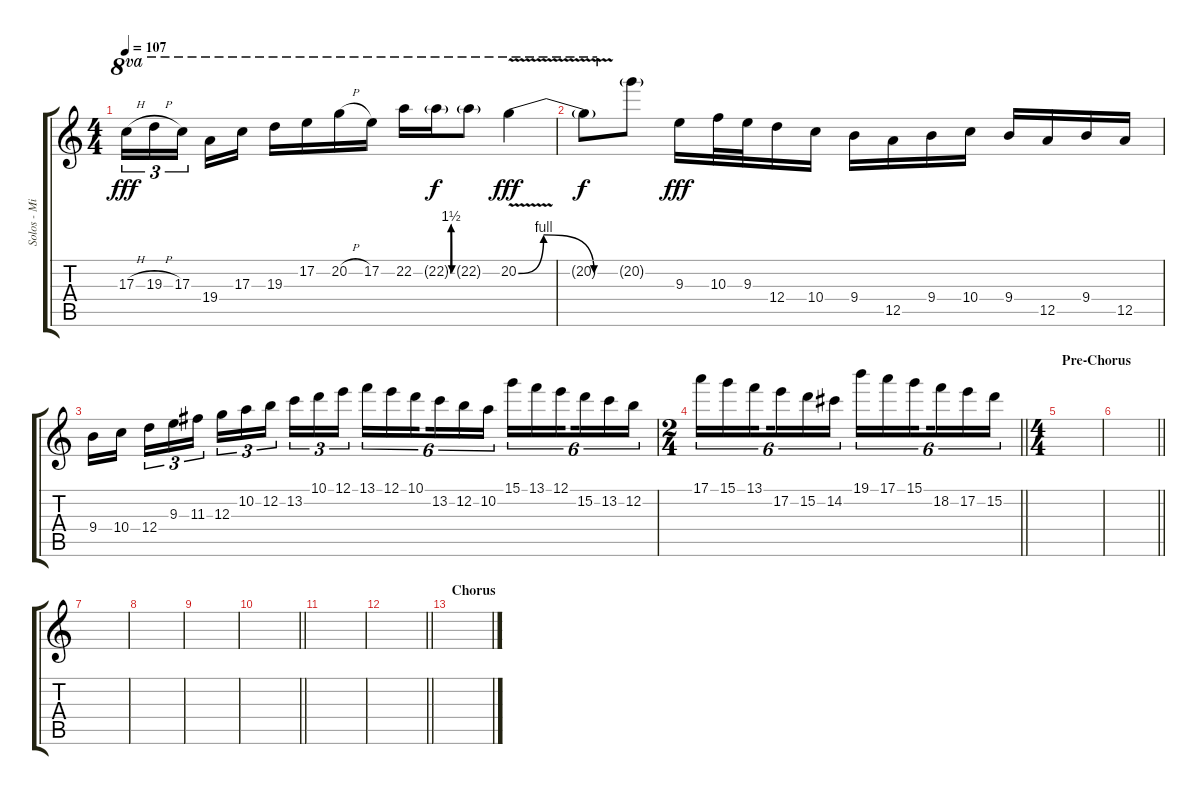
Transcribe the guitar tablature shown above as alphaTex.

\track ("Solos - Mike Wead" "Solos - Mi") {instrument distortionguitar}
\staff {score tabs}
\tuning (E4 B3 G3 D3 A2 E2) {hide}
\ts (4 4)
\tempo 107
\clef g2
\ks c
17.3{h}.16{tu (3 2) ot 8va dy fff} 19.3{h}.16{tu (3 2) ot 8va} 17.3.16{tu (3 2) ot 8va beam splitsecondary} 19.4.16{ot 8va} 17.3.16{ot 8va} 19.3.16{ot 8va} 17.2.16{ot 8va} 20.2{h}.16{ot 8va} 17.2.16{ot 8va} 22.2.16{ot 8va} 22.2{be (custom 0 0 15 6 45 0 60 0) g}.16{ot 8va dy f} 22.2{g}.8{ot 8va} 20.2{be (custom 0 0 15 4 45 0 60 0) v}.4{ot 8va dy fff} |
20.2{t}.8{ot 8va dy f} 20.2{g}.8 9.3.16{dy fff} 10.3.32 9.3.32 12.4.16 10.4.16 9.4.16 12.5.16 9.4.16 10.4.16 9.4.16 12.5.16 9.4.16 12.5.16 |
9.4.16 10.4.16{beam splitsecondary} 12.4.16{tu (3 2)} 9.3.16{tu (3 2)} 11.3.16{tu (3 2)} 12.3.16{tu (3 2)} 10.2.16{tu (3 2)} 12.2.16{tu (3 2) beam splitsecondary} 13.2.16{tu (3 2)} 10.1.16{tu (3 2)} 12.1.16{tu (3 2)} 13.1.16{tu (6 4)} 12.1.16{tu (6 4)} 10.1.16{tu (6 4) beam splitsecondary} 13.2.16{tu (6 4)} 12.2.16{tu (6 4)} 10.2.16{tu (6 4)} 15.1.16{tu (6 4)} 13.1.16{tu (6 4)} 12.1.16{tu (6 4) beam splitsecondary} 15.2.16{tu (6 4)} 13.2.16{tu (6 4)} 12.2.16{tu (6 4)} |
\ts (2 4)
\barLineRight lightlight
17.1.16{tu (6 4)} 15.1.16{tu (6 4)} 13.1.16{tu (6 4) beam splitsecondary} 17.2.16{tu (6 4)} 15.2.16{tu (6 4)} 14.2.16{tu (6 4)} 19.1.16{tu (6 4)} 17.1.16{tu (6 4)} 15.1.16{tu (6 4) beam splitsecondary} 18.2.16{tu (6 4)} 17.2.16{tu (6 4)} 15.2.16{tu (6 4)} |
\ts (4 4)
\section ("" "Pre-Chorus")
|
\barLineRight lightlight
|
|
|
|
\barLineRight lightlight
|
|
\barLineRight lightlight
|
\section ("" "Chorus")
